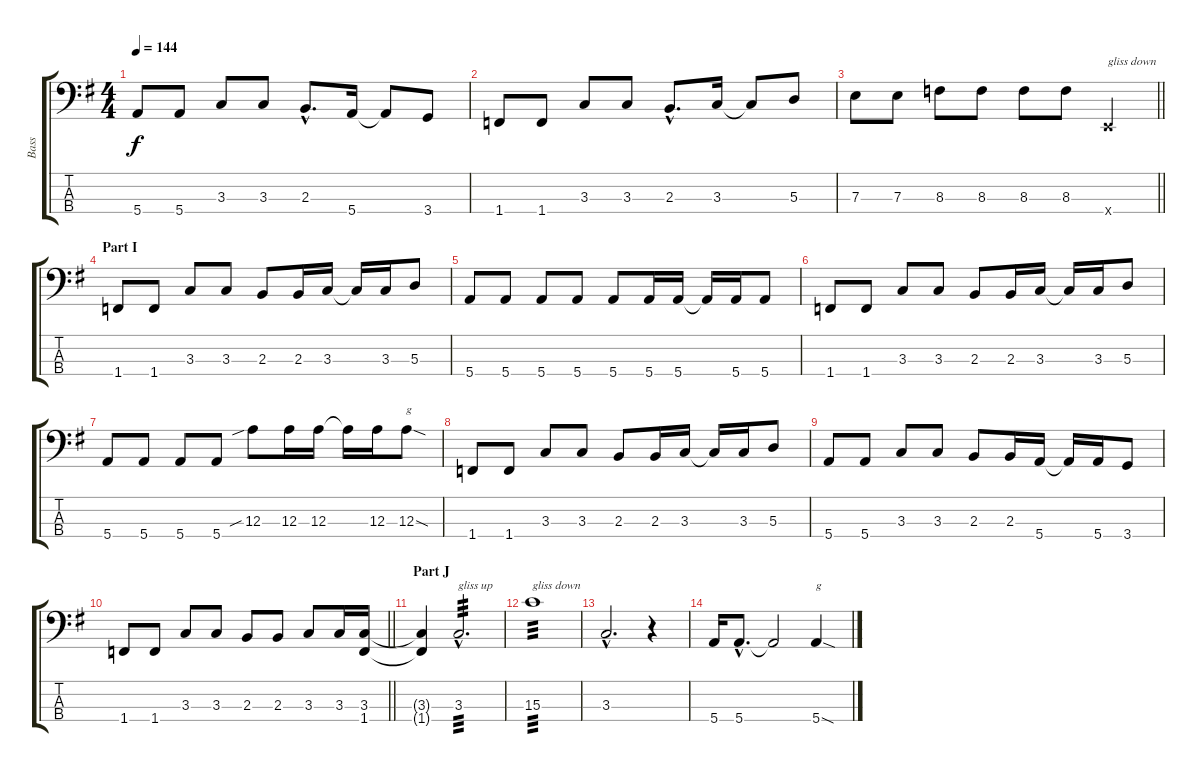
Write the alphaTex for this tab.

\track ("Bass" "Bass") {instrument electricbasspick}
\staff {score tabs}
\tuning (G2 D2 A1 E1) {hide}
\ts (4 4)
\tempo 144
\clef f4
\ks g
5.4.8{dy f} 5.4.8 3.3.8 3.3.8 2.3{hac}.8{d} 5.4.16 5.4{t}.8 3.4.8 |
1.4.8 1.4.8 3.3.8 3.3.8 2.3{hac}.8{d} 3.3.16 3.3{t}.8 5.3.8 |
\barLineRight lightlight
7.3.8 7.3.8 8.3.8 8.3.8 8.3.8 8.3.8 0.4{x}.4{txt "gliss down"} |
\section ("" "Part I")
1.4.8 1.4.8 3.3.8 3.3.8 2.3.8 2.3.16 3.3.16 3.3{t}.16 3.3.16 5.3.8 |
5.4.8 5.4.8 5.4.8 5.4.8 5.4.8 5.4.16 5.4.16 5.4{t}.16 5.4.16 5.4.8 |
1.4.8 1.4.8 3.3.8 3.3.8 2.3.8 2.3.16 3.3.16 3.3{t}.16 3.3.16 5.3.8 |
5.4.8 5.4.8 5.4.8 5.4.8 12.3{sib}.8 12.3.16 12.3.16 12.3{t}.16 12.3.16 12.3{sod}.8{txt "g"} |
1.4.8 1.4.8 3.3.8 3.3.8 2.3.8 2.3.16 3.3.16 3.3{t}.16 3.3.16 5.3.8 |
5.4.8 5.4.8 3.3.8 3.3.8 2.3.8 2.3.16 5.4.16 5.4{t}.16 5.4.16 3.4.8 |
\barLineRight lightlight
1.4.8 1.4.8 3.3.8 3.3.8 2.3.8 2.3.8 3.3.8 3.3.16 (3.3 1.4).16 |
\section ("" "Part J")
(3.3{t} 1.4{t}).4 3.3{hac}.2{d txt "gliss up" tp 3} |
15.3.1{txt "gliss down" tp 3} |
3.3{hac}.2{d} r.4 |
5.4.16 5.4{hac}.8{d} 5.4{t}.2 5.4{sod}.4{txt "g"}
